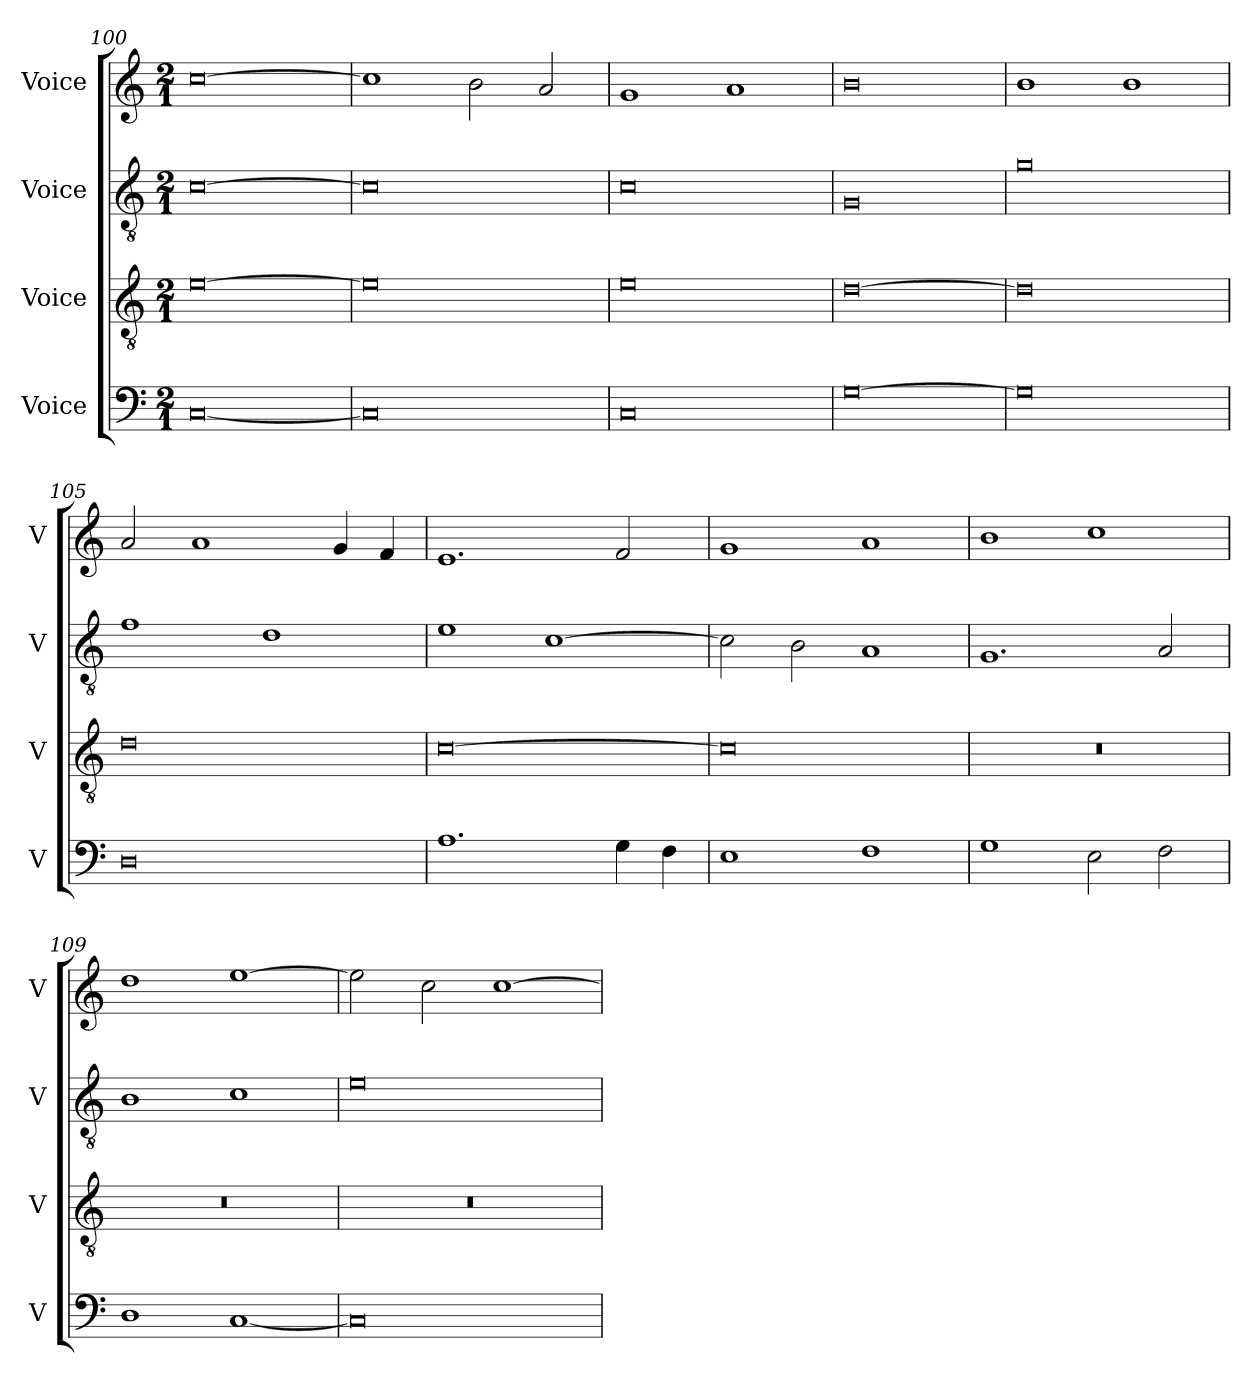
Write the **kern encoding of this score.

**kern	**kern	**kern	**kern
*part4	*part3	*part2	*part1
*staff4	*staff3	*staff2	*staff1
*I"Voice	*I"Voice	*I"Voice	*I"Voice
*I'V	*I'V	*I'V	*I'V
*clefF4	*clefGv2	*clefGv2	*clefG2
*k[]	*k[]	*k[]	*k[]
*M2/1	*M2/1	*M2/1	*M2/1
=100	=100	=100	=100
[0C	[0e	[0c	[0cc
!!LO:PB:g=z
=101	=101	=101	=101
0C]	0e]	0c]	1cc]
.	.	.	2b\
.	.	.	2a/
=102	=102	=102	=102
0C	0e	0c	1g
.	.	.	1a
=103	=103	=103	=103
[0G	[0d	0G	0b
=104	=104	=104	=104
0G]	0d]	0g	1b
.	.	.	1b
=105	=105	=105	=105
0D	0d	1f	2a/
.	.	.	1a
.	.	1d	.
.	.	.	4g/
.	.	.	4f/
!!LO:LB:g=z
=106	=106	=106	=106
1.A	[0c	1e	1.e
.	.	[1c	.
4G\	.	.	2f/
4F\	.	.	.
=107	=107	=107	=107
1E	0c]	2c\]	1g
.	.	2B\	.
1F	.	1A	1a
=108	=108	=108	=108
1G	0r	1.G	1b
2E\	.	.	1cc
2F\	.	2A/	.
=109	=109	=109	=109
1D	0r	1B	1dd
[1C	.	1c	[1ee
!!LO:LB:g=z
=110	=110	=110	=110
0C]	0r	0e	2ee\]
.	.	.	2cc\
.	.	.	[1cc
=	=	=	=
*-	*-	*-	*-
